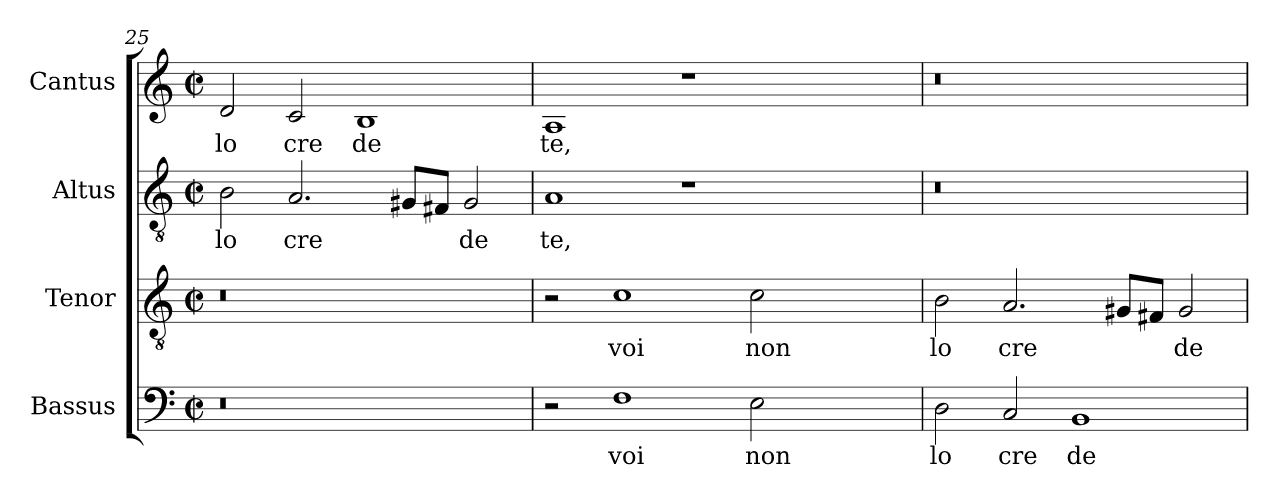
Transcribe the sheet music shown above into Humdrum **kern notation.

**kern	**text	**kern	**text	**kern	**text	**kern	**text
*part4	*part4	*part3	*part3	*part2	*part2	*part1	*part1
*staff4	*staff4	*staff3	*staff3	*staff2	*staff2	*staff1	*staff1
*I"Bassus	*	*I"Tenor	*	*I"Altus	*	*I"Cantus	*
*clefF4	*	*clefGv2	*	*clefGv2	*	*clefG2	*
*M2/2	*	*M2/2	*	*M2/2	*	*M2/2	*
*met(c|)	*	*met(c|)	*	*met(c|)	*	*met(c|)	*
=25	=25	=25	=25	=25	=25	=25	=25
!	!	!	!	!	!LO:LY:b:cj	!	!LO:LY:b:cj
0r	.	0r	.	2B\	lo	2d/	lo
!	!	!	!	!	!LO:LY:b	!	!LO:LY:b:cj
.	.	.	.	2.A/	cre	2c/	cre
!	!	!	!	!	!	!	!LO:LY:b:cj
.	.	.	.	.	.	1B	de
.	.	.	.	8G#/L	.	.	.
.	.	.	.	8F#/J	.	.	.
!	!	!	!	!	!LO:LY:b:cj	!	!
.	.	.	.	2G#/	de	.	.
=26	=26	=26	=26	=26	=26	=26	=26
!	!	!	!	!	!LO:LY:b:cj	!	!LO:LY:b:cj
2r	.	2r	.	1A	te,	1A	te,
!	!LO:LY:b:cj	!	!LO:LY:b:cj	!	!	!	!
1F	voi	1c	voi	.	.	.	.
!	!	!	!	!LO:N:vis=1	!	!LO:N:vis=1	!
.	.	.	.	0r	.	0r	.
!	!LO:LY:b:cj	!	!LO:LY:b:cj	!	!	!	!
2E\	non	2c\	non	.	.	.	.
1ryy	.	1ryy	.	.	.	.	.
=27	=27	=27	=27	=27	=27	=27	=27
!	!LO:LY:b:cj	!	!LO:LY:b:cj	!	!	!	!
2D\	lo	2B\	lo	0r	.	0r	.
!	!LO:LY:b:cj	!	!LO:LY:b	!	!	!	!
2C/	cre	2.A/	cre	.	.	.	.
!	!LO:LY:b:cj	!	!	!	!	!	!
1BB	de	.	.	.	.	.	.
.	.	8G#/L	.	.	.	.	.
.	.	8F#/J	.	.	.	.	.
!	!	!	!LO:LY:b:cj	!	!	!	!
.	.	2G#/	de	.	.	.	.
=	=	=	=	=	=	=	=
*-	*-	*-	*-	*-	*-	*-	*-
